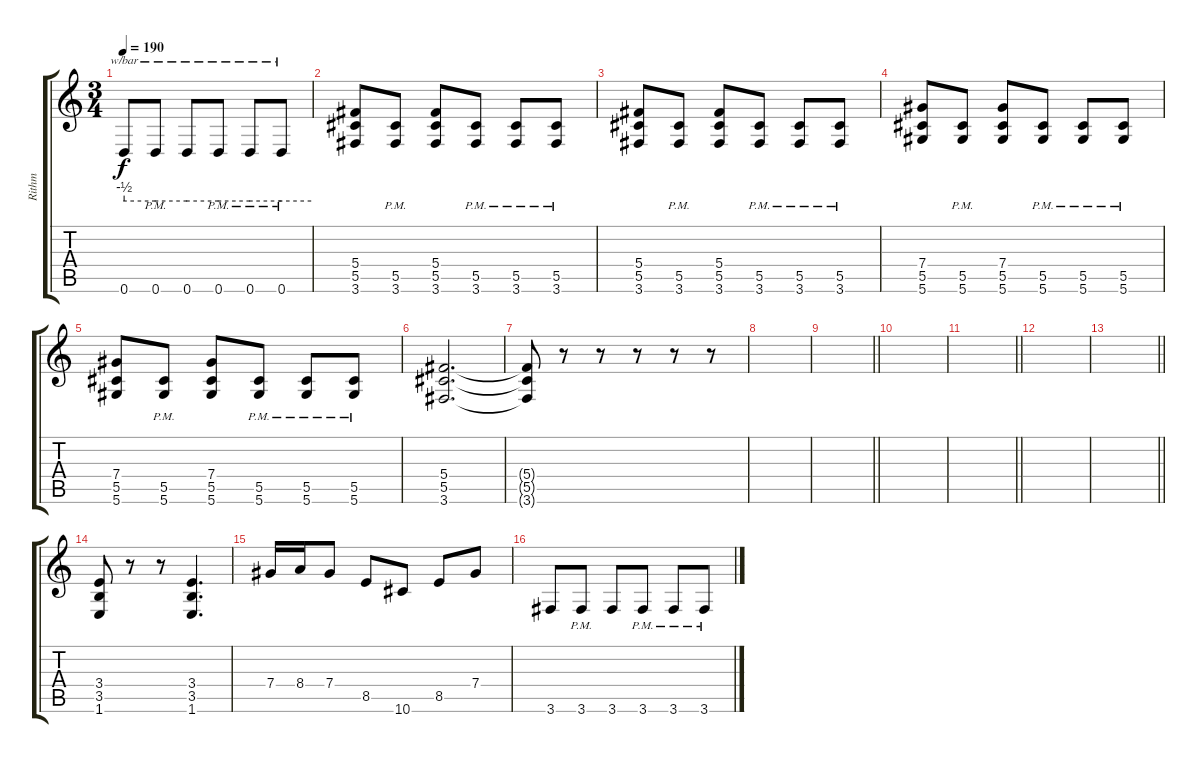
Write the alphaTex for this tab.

\track ("Rithm" "Rithm") {instrument distortionguitar}
\staff {score tabs}
\tuning (Eb4 Bb3 Gb3 Db3 Ab2 Eb2) {hide}
\ts (3 4)
\tempo 190
\clef g2
\ks c
0.6.8{tbe (hold default 0 -2 60 -2) dy f} 0.6{pm}.8{tbe (hold default 0 -2 60 -2)} 0.6.8{tbe (hold default 0 -2 60 -2)} 0.6{pm}.8{tbe (hold default 0 -2 60 -2)} 0.6{pm}.8{tbe (hold default 0 -2 60 -2)} 0.6{pm}.8{tbe (hold default 0 -2 60 -2)} |
(5.4 5.5 3.6).8 (5.5{pm} 3.6{pm}).8 (5.4 5.5 3.6).8 (5.5{pm} 3.6{pm}).8 (5.5{pm} 3.6{pm}).8 (5.5{pm} 3.6{pm}).8 |
(5.4 5.5 3.6).8 (5.5{pm} 3.6{pm}).8 (5.4 5.5 3.6).8 (5.5{pm} 3.6{pm}).8 (5.5{pm} 3.6{pm}).8 (5.5{pm} 3.6{pm}).8 |
(7.4 5.5 5.6).8 (5.5{pm} 5.6{pm}).8 (7.4 5.5 5.6).8 (5.5{pm} 5.6{pm}).8 (5.5{pm} 5.6{pm}).8 (5.5{pm} 5.6{pm}).8 |
(7.4 5.5 5.6).8 (5.5{pm} 5.6{pm}).8 (7.4 5.5 5.6).8 (5.5{pm} 5.6{pm}).8 (5.5{pm} 5.6{pm}).8 (5.5{pm} 5.6{pm}).8 |
(5.4 5.5 3.6).2{d} |
(5.4{t} 5.5{t} 3.6{t}).8 r.8 r.8 r.8 r.8 r.8 |
|
\barLineRight lightlight
|
|
\barLineRight lightlight
|
|
\barLineRight lightlight
|
(3.4 3.5 1.6).8 r.8 r.8 (3.4 3.5 1.6).4{d} |
7.4.16 8.4.16 7.4.8 8.5.8 10.6.8 8.5.8 7.4.8 |
3.6.8 3.6{pm}.8 3.6.8 3.6{pm}.8 3.6{pm}.8 3.6{pm}.8
